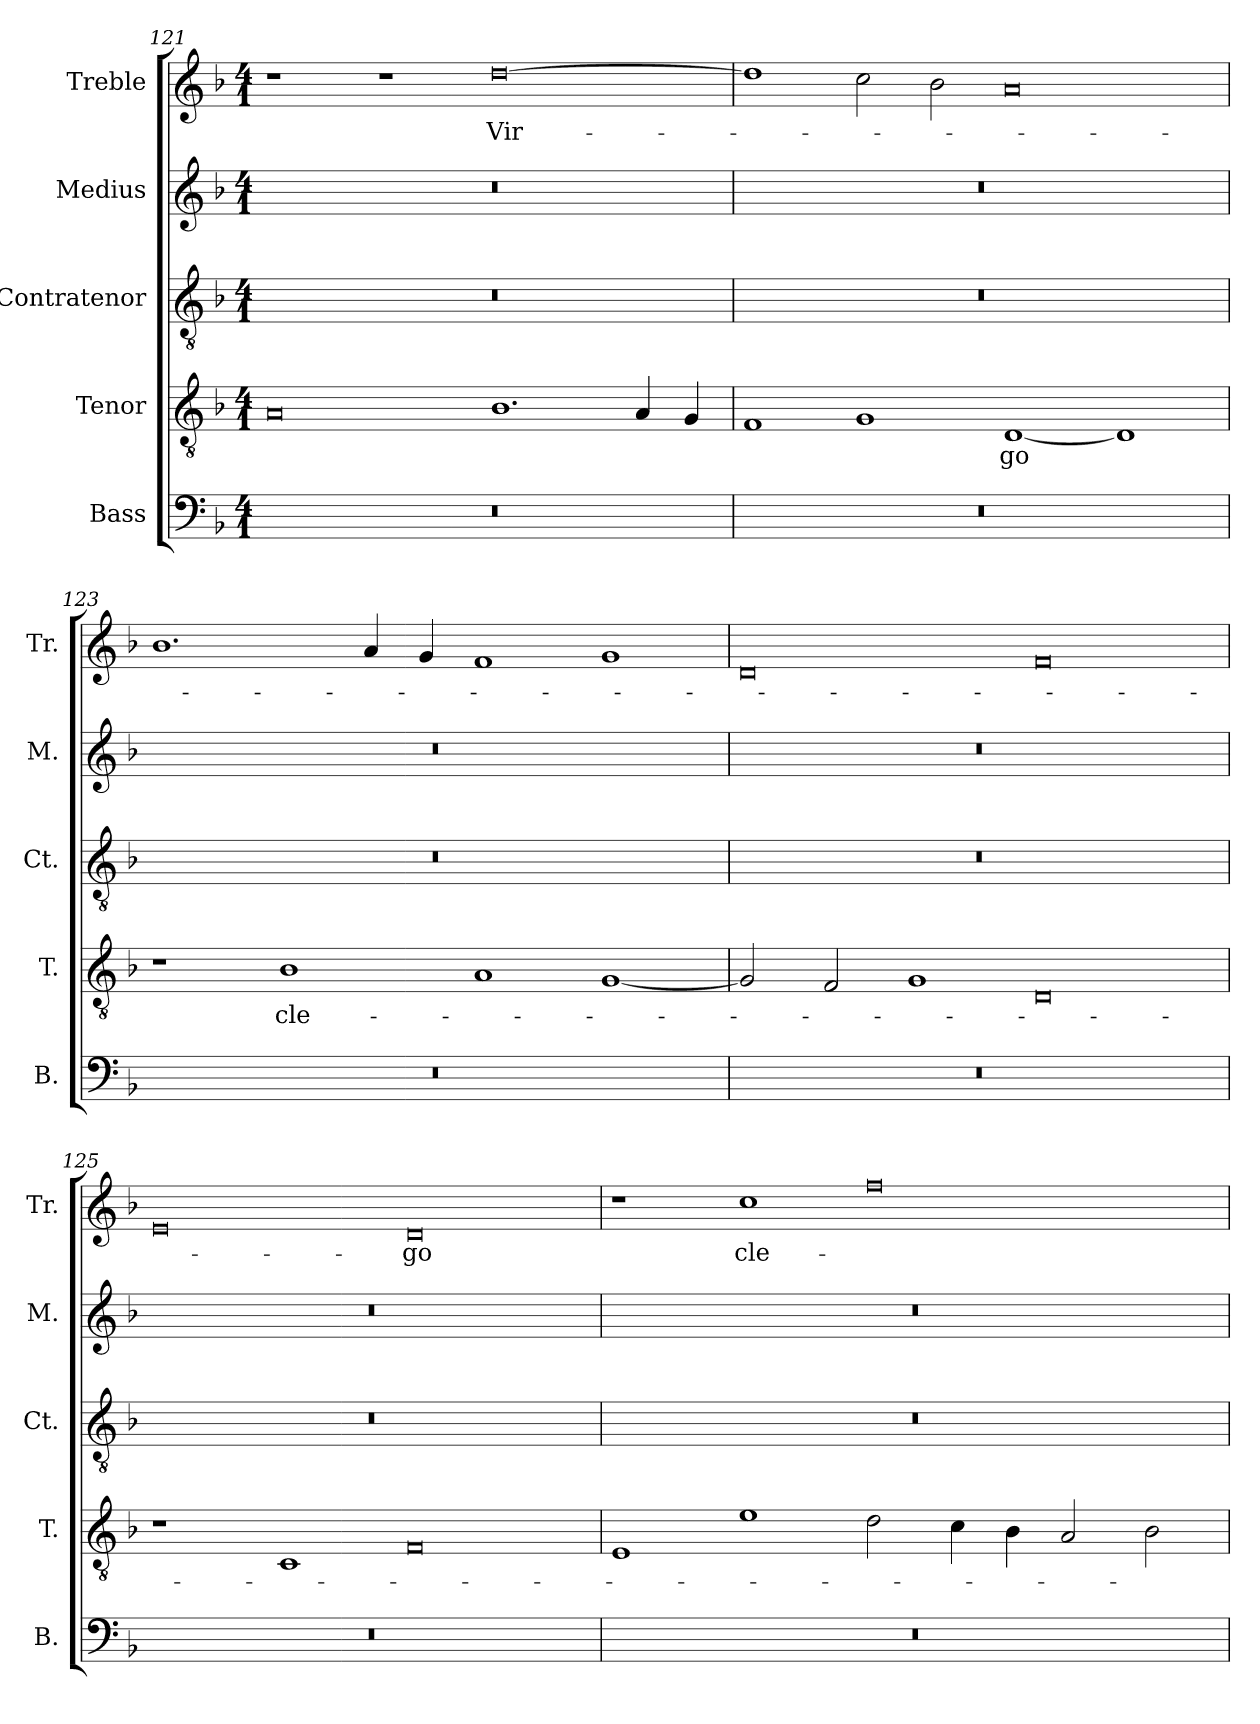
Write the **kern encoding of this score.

**kern	**kern	**text	**kern	**kern	**kern	**text
*part5	*part4	*part4	*part3	*part2	*part1	*part1
*staff5	*staff4	*staff4	*staff3	*staff2	*staff1	*staff1
*I"Bass	*I"Tenor	*	*I"Contratenor	*I"Medius	*I"Treble	*
*I'B.	*I'T.	*	*I'Ct.	*I'M.	*I'Tr.	*
*clefF4	*clefGv2	*	*clefGv2	*clefG2	*clefG2	*
*	*ITrd7c12	*	*ITrd7c12	*	*	*
*k[b-]	*k[b-]	*	*k[b-]	*k[b-]	*k[b-]	*
*d:	*d:	*	*d:	*d:	*d:	*
*M4/1	*M4/1	*	*M4/1	*M4/1	*M4/1	*
=121	=121	=121	=121	=121	=121	=121
!LO:N:vis=1	!	!	!LO:N:vis=1	!LO:N:vis=1	!	!
00r	0AAi	.	00r	00r	1r	.
.	.	.	.	.	1r	.
!	!	!	!	!	!	!LO:LY:b:color=#000000
.	1.BB-i	.	.	.	[>0ddi	Vir-
.	4AAi/	.	.	.	.	.
.	4GGi/	.	.	.	.	.
=122	=122	=122	=122	=122	=122	=122
!LO:N:vis=1	!	!	!LO:N:vis=1	!LO:N:vis=1	!	!
00r	1FFi	.	00r	00r	1ddi]	.
.	1GGi	.	.	.	2cci\	.
.	.	.	.	.	2b-i\	.
!	!	!LO:LY:b:color=#000000	!	!	!	!
.	[<1DDi	-go	.	.	0ai	.
.	1DDi]	.	.	.	.	.
=123	=123	=123	=123	=123	=123	=123
!LO:N:vis=1	!	!	!LO:N:vis=1	!LO:N:vis=1	!	!
00r	1r	.	00r	00r	1.b-i	.
!	!	!LO:LY:b:color=#000000	!	!	!	!
.	1BB-i	cle-	.	.	.	.
.	.	.	.	.	4ai/	.
.	.	.	.	.	4gi/	.
.	1AAi	.	.	.	1fi	.
.	[<1GGi	.	.	.	1gi	.
!!LO:LB:g=z
=124	=124	=124	=124	=124	=124	=124
!LO:N:vis=1	!	!	!LO:N:vis=1	!LO:N:vis=1	!	!
00r	2GGi/]	.	00r	00r	0di	.
.	2FFi/	.	.	.	.	.
.	1GGi	.	.	.	.	.
.	0DDi	.	.	.	0fi	.
=125	=125	=125	=125	=125	=125	=125
!LO:N:vis=1	!	!	!LO:N:vis=1	!LO:N:vis=1	!	!
00r	1r	.	00r	00r	0ei	.
.	1CCi	.	.	.	.	.
!	!	!	!	!	!	!LO:LY:b:color=#000000
.	0FFi	.	.	.	0di	-go
=126	=126	=126	=126	=126	=126	=126
!LO:N:vis=1	!	!	!LO:N:vis=1	!LO:N:vis=1	!	!
00r	1EEi	.	00r	00r	1r	.
!	!	!	!	!	!	!LO:LY:b:color=#000000
.	1Ei	.	.	.	1cci	cle-
.	2Di\	.	.	.	0ffi	.
.	4Ci\	.	.	.	.	.
.	4BB-i\	.	.	.	.	.
.	2AAi/	.	.	.	.	.
.	2BB-i\	.	.	.	.	.
=	=	=	=	=	=	=
*-	*-	*-	*-	*-	*-	*-
